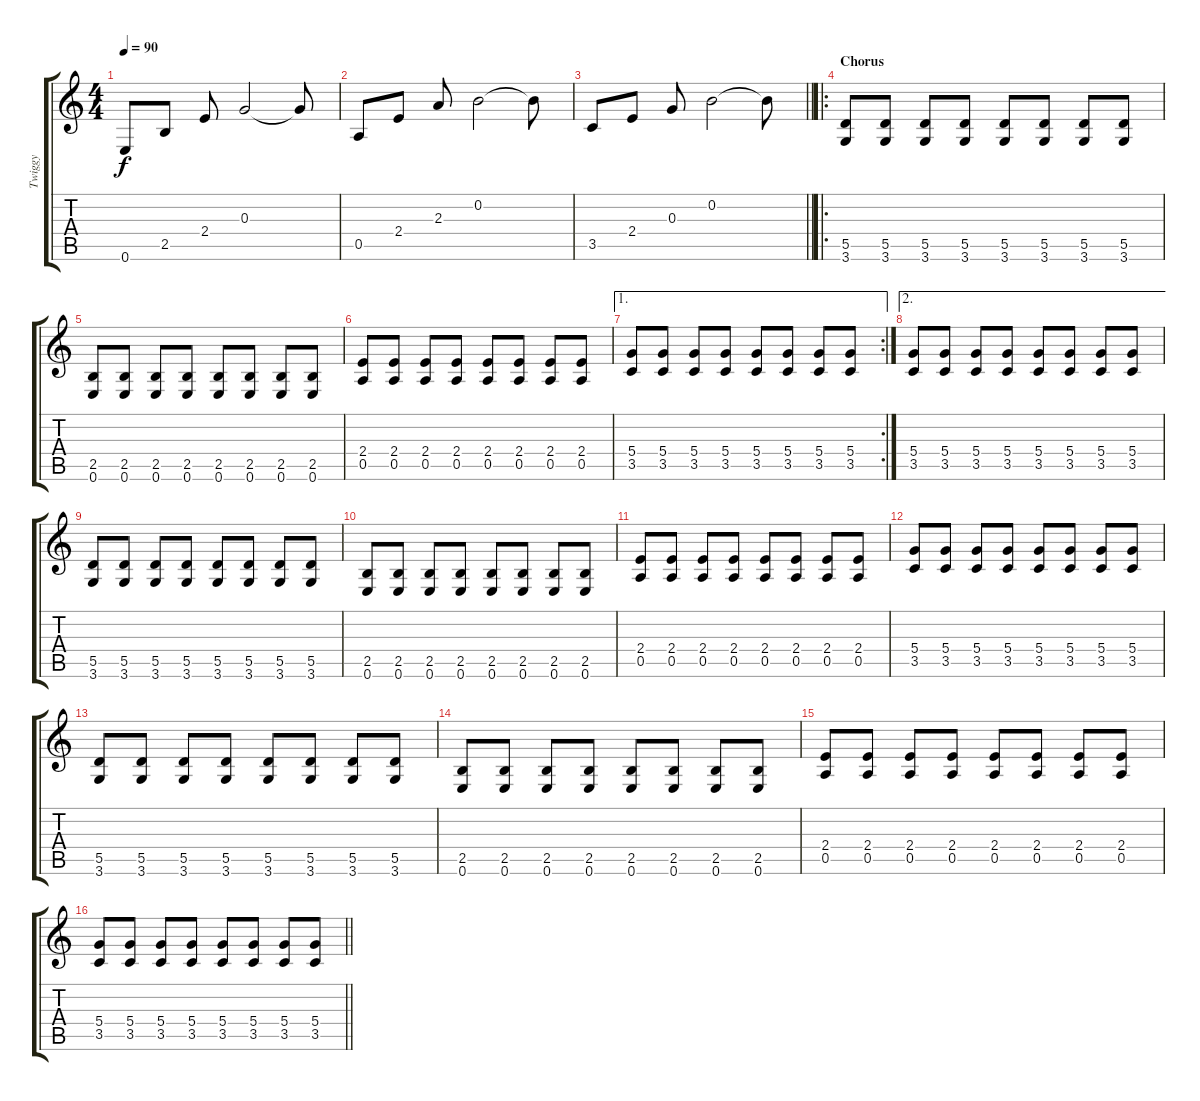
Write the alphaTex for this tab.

\track ("Twiggy " "Twiggy ") {instrument acousticguitarsteel}
\staff {score tabs}
\tuning (E4 B3 G3 D3 A2 E2) {hide}
\ts (4 4)
\tempo 90
\clef g2
\ks c
0.6.8{dy f} 2.5.8 2.4.8 0.3.2 0.3{t}.8 |
0.5.8 2.4.8 2.3.8 0.2.2 0.2{t}.8 |
\barLineRight lightlight
3.5.8 2.4.8 0.3.8 0.2.2 0.2{t}.8 |
\ro
\section ("" "Chorus")
(5.5 3.6).8{instrument distortionguitar} (5.5 3.6).8 (5.5 3.6).8 (5.5 3.6).8 (5.5 3.6).8 (5.5 3.6).8 (5.5 3.6).8 (5.5 3.6).8 |
(2.5 0.6).8 (2.5 0.6).8 (2.5 0.6).8 (2.5 0.6).8 (2.5 0.6).8 (2.5 0.6).8 (2.5 0.6).8 (2.5 0.6).8 |
(2.4 0.5).8 (2.4 0.5).8 (2.4 0.5).8 (2.4 0.5).8 (2.4 0.5).8 (2.4 0.5).8 (2.4 0.5).8 (2.4 0.5).8 |
\ae 1
\rc 2
(5.4 3.5).8 (5.4 3.5).8 (5.4 3.5).8 (5.4 3.5).8 (5.4 3.5).8 (5.4 3.5).8 (5.4 3.5).8 (5.4 3.5).8 |
\ae 2
(5.4 3.5).8 (5.4 3.5).8 (5.4 3.5).8 (5.4 3.5).8 (5.4 3.5).8 (5.4 3.5).8 (5.4 3.5).8 (5.4 3.5).8 |
(5.5 3.6).8 (5.5 3.6).8 (5.5 3.6).8 (5.5 3.6).8 (5.5 3.6).8 (5.5 3.6).8 (5.5 3.6).8 (5.5 3.6).8 |
(2.5 0.6).8 (2.5 0.6).8 (2.5 0.6).8 (2.5 0.6).8 (2.5 0.6).8 (2.5 0.6).8 (2.5 0.6).8 (2.5 0.6).8 |
(2.4 0.5).8 (2.4 0.5).8 (2.4 0.5).8 (2.4 0.5).8 (2.4 0.5).8 (2.4 0.5).8 (2.4 0.5).8 (2.4 0.5).8 |
(5.4 3.5).8 (5.4 3.5).8 (5.4 3.5).8 (5.4 3.5).8 (5.4 3.5).8 (5.4 3.5).8 (5.4 3.5).8 (5.4 3.5).8 |
(5.5 3.6).8 (5.5 3.6).8 (5.5 3.6).8 (5.5 3.6).8 (5.5 3.6).8 (5.5 3.6).8 (5.5 3.6).8 (5.5 3.6).8 |
(2.5 0.6).8 (2.5 0.6).8 (2.5 0.6).8 (2.5 0.6).8 (2.5 0.6).8 (2.5 0.6).8 (2.5 0.6).8 (2.5 0.6).8 |
(2.4 0.5).8 (2.4 0.5).8 (2.4 0.5).8 (2.4 0.5).8 (2.4 0.5).8 (2.4 0.5).8 (2.4 0.5).8 (2.4 0.5).8 |
\barLineRight lightlight
(5.4 3.5).8 (5.4 3.5).8 (5.4 3.5).8 (5.4 3.5).8 (5.4 3.5).8 (5.4 3.5).8 (5.4 3.5).8 (5.4 3.5).8
